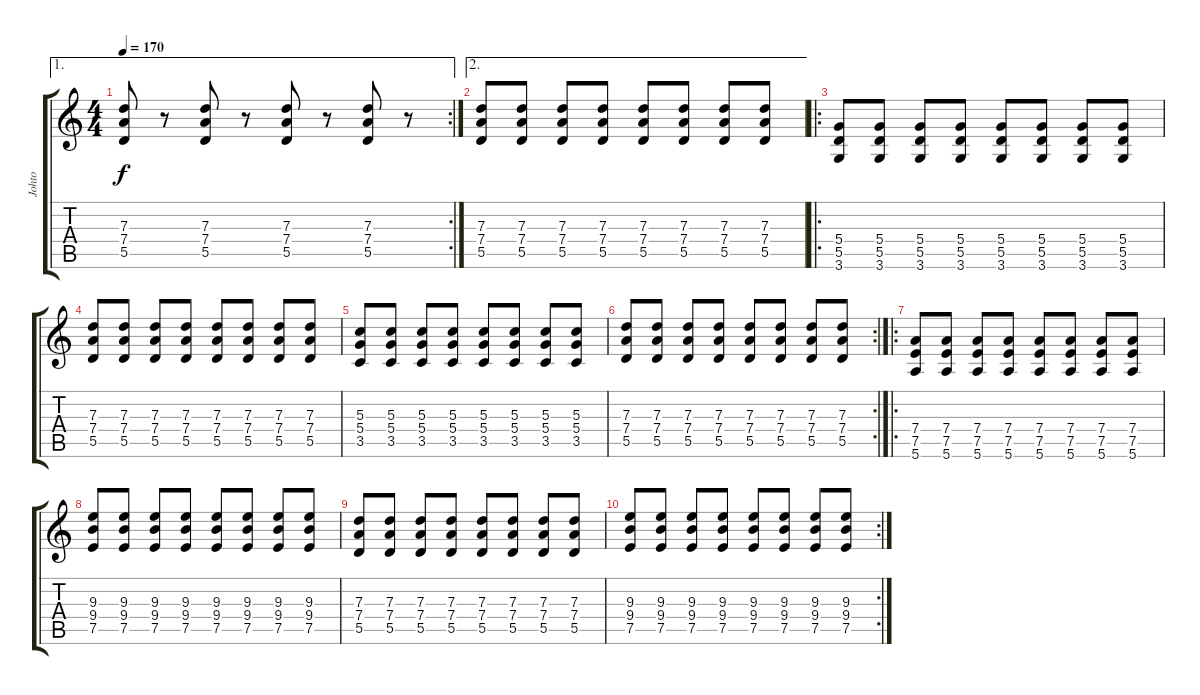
\track ("Johto" "Johto") {instrument distortionguitar}
\staff {score tabs}
\tuning (E4 B3 G3 D3 A2 E2) {hide}
\ae 1
\rc 2
\ts (4 4)
\tempo 170
\clef g2
\ks c
(7.3 7.4 5.5).8{dy f} r.8 (7.3 7.4 5.5).8 r.8 (7.3 7.4 5.5).8 r.8 (7.3 7.4 5.5).8 r.8 |
\ae 2
(7.3 7.4 5.5).8 (7.3 7.4 5.5).8 (7.3 7.4 5.5).8 (7.3 7.4 5.5).8 (7.3 7.4 5.5).8 (7.3 7.4 5.5).8 (7.3 7.4 5.5).8 (7.3 7.4 5.5).8 |
\ro
(5.4 5.5 3.6).8 (5.4 5.5 3.6).8 (5.4 5.5 3.6).8 (5.4 5.5 3.6).8 (5.4 5.5 3.6).8 (5.4 5.5 3.6).8 (5.4 5.5 3.6).8 (5.4 5.5 3.6).8 |
(7.3 7.4 5.5).8 (7.3 7.4 5.5).8 (7.3 7.4 5.5).8 (7.3 7.4 5.5).8 (7.3 7.4 5.5).8 (7.3 7.4 5.5).8 (7.3 7.4 5.5).8 (7.3 7.4 5.5).8 |
(5.3 5.4 3.5).8 (5.3 5.4 3.5).8 (5.3 5.4 3.5).8 (5.3 5.4 3.5).8 (5.3 5.4 3.5).8 (5.3 5.4 3.5).8 (5.3 5.4 3.5).8 (5.3 5.4 3.5).8 |
\rc 2
(7.3 7.4 5.5).8 (7.3 7.4 5.5).8 (7.3 7.4 5.5).8 (7.3 7.4 5.5).8 (7.3 7.4 5.5).8 (7.3 7.4 5.5).8 (7.3 7.4 5.5).8 (7.3 7.4 5.5).8 |
\ro
(7.4 7.5 5.6).8 (7.4 7.5 5.6).8 (7.4 7.5 5.6).8 (7.4 7.5 5.6).8 (7.4 7.5 5.6).8 (7.4 7.5 5.6).8 (7.4 7.5 5.6).8 (7.4 7.5 5.6).8 |
(9.3 9.4 7.5).8 (9.3 9.4 7.5).8 (9.3 9.4 7.5).8 (9.3 9.4 7.5).8 (9.3 9.4 7.5).8 (9.3 9.4 7.5).8 (9.3 9.4 7.5).8 (9.3 9.4 7.5).8 |
(7.3 7.4 5.5).8 (7.3 7.4 5.5).8 (7.3 7.4 5.5).8 (7.3 7.4 5.5).8 (7.3 7.4 5.5).8 (7.3 7.4 5.5).8 (7.3 7.4 5.5).8 (7.3 7.4 5.5).8 |
\rc 2
(9.3 9.4 7.5).8 (9.3 9.4 7.5).8 (9.3 9.4 7.5).8 (9.3 9.4 7.5).8 (9.3 9.4 7.5).8 (9.3 9.4 7.5).8 (9.3 9.4 7.5).8 (9.3 9.4 7.5).8
